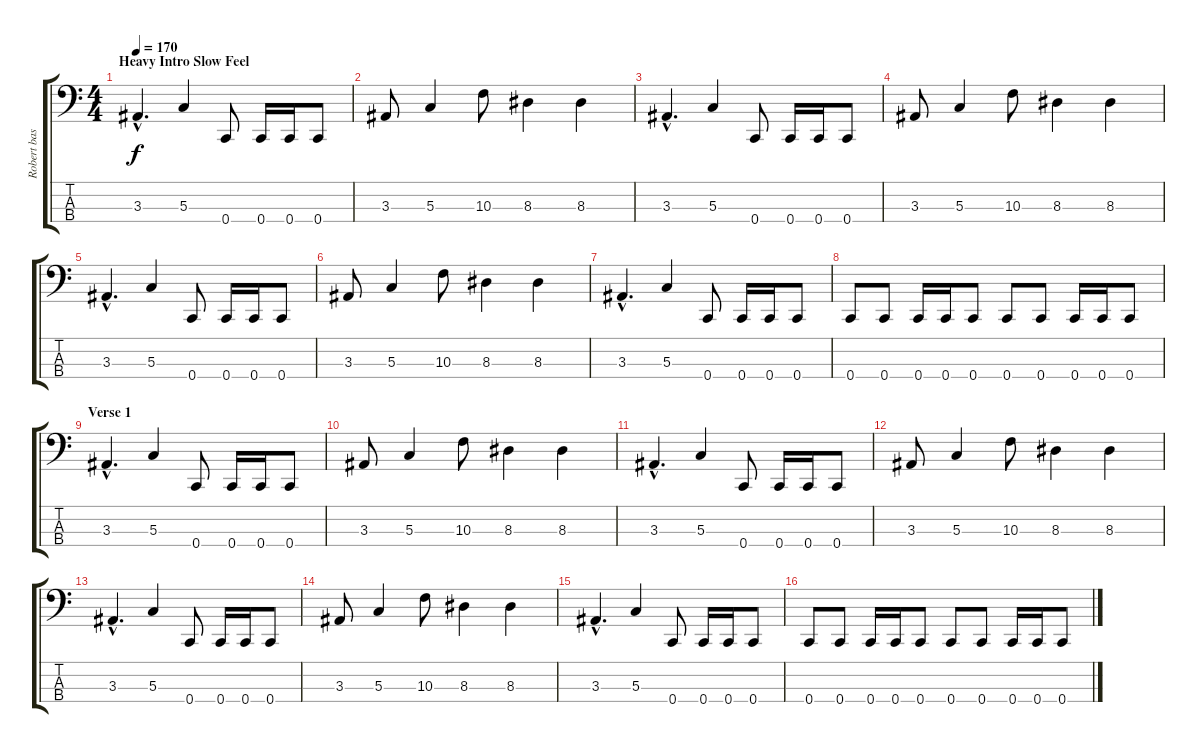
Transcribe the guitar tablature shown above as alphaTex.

\track ("Robert bass" "Robert bas") {instrument electricbassfinger}
\staff {score tabs}
\tuning (F2 C2 G1 C1) {hide}
\ts (4 4)
\section ("" "Heavy Intro Slow Feel")
\tempo 170
\clef f4
\ks c
3.3{hac}.4{d dy f} 5.3.4 0.4.8 0.4.16 0.4.16 0.4.8 |
3.3.8 5.3.4 10.3.8 8.3.4 8.3.4 |
3.3{hac}.4{d} 5.3.4 0.4.8 0.4.16 0.4.16 0.4.8 |
3.3.8 5.3.4 10.3.8 8.3.4 8.3.4 |
3.3{hac}.4{d} 5.3.4 0.4.8 0.4.16 0.4.16 0.4.8 |
3.3.8 5.3.4 10.3.8 8.3.4 8.3.4 |
3.3{hac}.4{d} 5.3.4 0.4.8 0.4.16 0.4.16 0.4.8 |
0.4.8 0.4.8 0.4.16 0.4.16 0.4.8 0.4.8 0.4.8 0.4.16 0.4.16 0.4.8 |
\section ("" "Verse 1")
3.3{hac}.4{d} 5.3.4 0.4.8 0.4.16 0.4.16 0.4.8 |
3.3.8 5.3.4 10.3.8 8.3.4 8.3.4 |
3.3{hac}.4{d} 5.3.4 0.4.8 0.4.16 0.4.16 0.4.8 |
3.3.8 5.3.4 10.3.8 8.3.4 8.3.4 |
3.3{hac}.4{d} 5.3.4 0.4.8 0.4.16 0.4.16 0.4.8 |
3.3.8 5.3.4 10.3.8 8.3.4 8.3.4 |
3.3{hac}.4{d} 5.3.4 0.4.8 0.4.16 0.4.16 0.4.8 |
0.4.8 0.4.8 0.4.16 0.4.16 0.4.8 0.4.8 0.4.8 0.4.16 0.4.16 0.4.8
